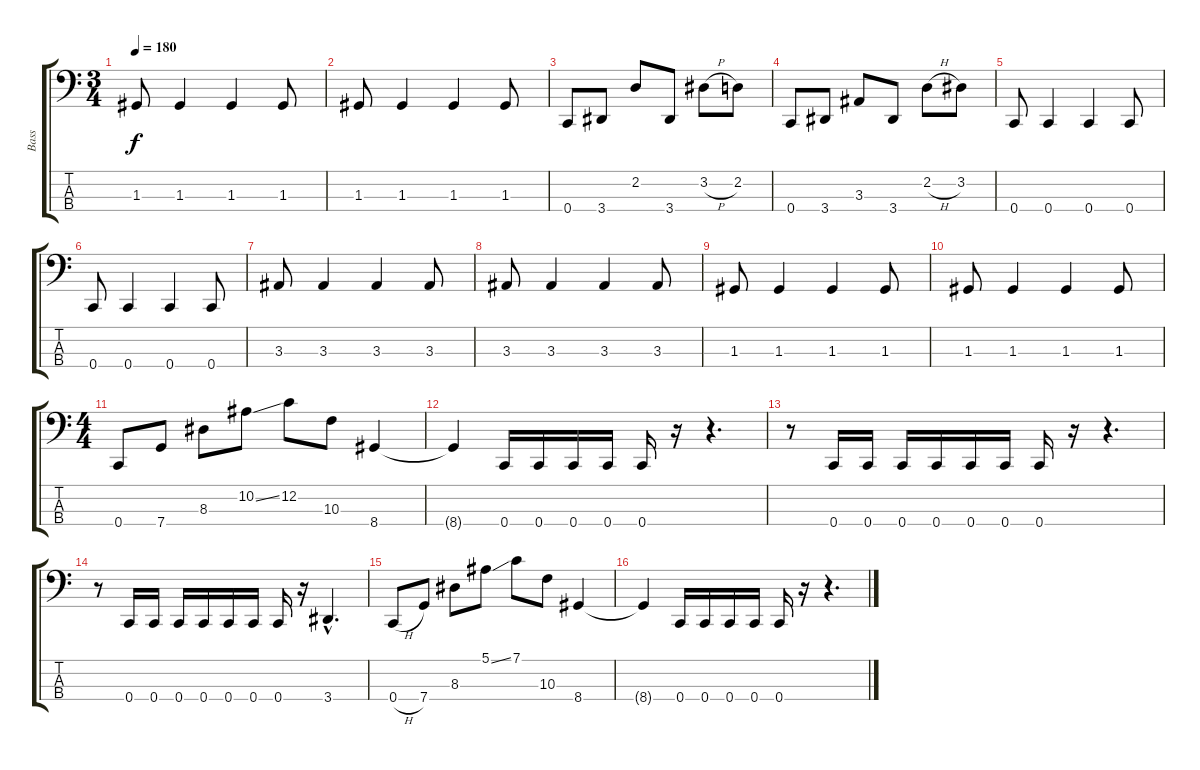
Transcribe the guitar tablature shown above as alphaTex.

\track ("Bass" "Bass") {instrument electricbasspick}
\staff {score tabs}
\tuning (F2 C2 G1 C1) {hide}
\ts (3 4)
\tempo 180
\clef f4
\ks c
1.3.8{dy f} 1.3.4 1.3.4 1.3.8 |
1.3.8 1.3.4 1.3.4 1.3.8 |
0.4.8 3.4.8 2.2.8 3.4.8 3.2{h}.8 2.2.8 |
0.4.8 3.4.8 3.3.8 3.4.8 2.2{h}.8 3.2.8 |
0.4.8 0.4.4 0.4.4 0.4.8 |
0.4.8 0.4.4 0.4.4 0.4.8 |
3.3.8 3.3.4 3.3.4 3.3.8 |
3.3.8 3.3.4 3.3.4 3.3.8 |
1.3.8 1.3.4 1.3.4 1.3.8 |
1.3.8 1.3.4 1.3.4 1.3.8 |
\ts (4 4)
0.4.8 7.4.8 8.3.8 10.2{ss}.8 12.2.8 10.3.8 8.4.4 |
8.4{t}.4 0.4.16 0.4.16 0.4.16 0.4.16 0.4.16 r.16 r.4{d} |
r.8 0.4.16 0.4.16 0.4.16 0.4.16 0.4.16 0.4.16 0.4.16 r.16 r.4{d} |
r.8 0.4.16 0.4.16 0.4.16 0.4.16 0.4.16 0.4.16 0.4.16 r.16 3.4{hac}.4{d} |
0.4{h}.8 7.4.8 8.3.8 5.1{ss}.8 7.1.8 10.3.8 8.4.4 |
8.4{t}.4 0.4.16 0.4.16 0.4.16 0.4.16 0.4.16 r.16 r.4{d}
